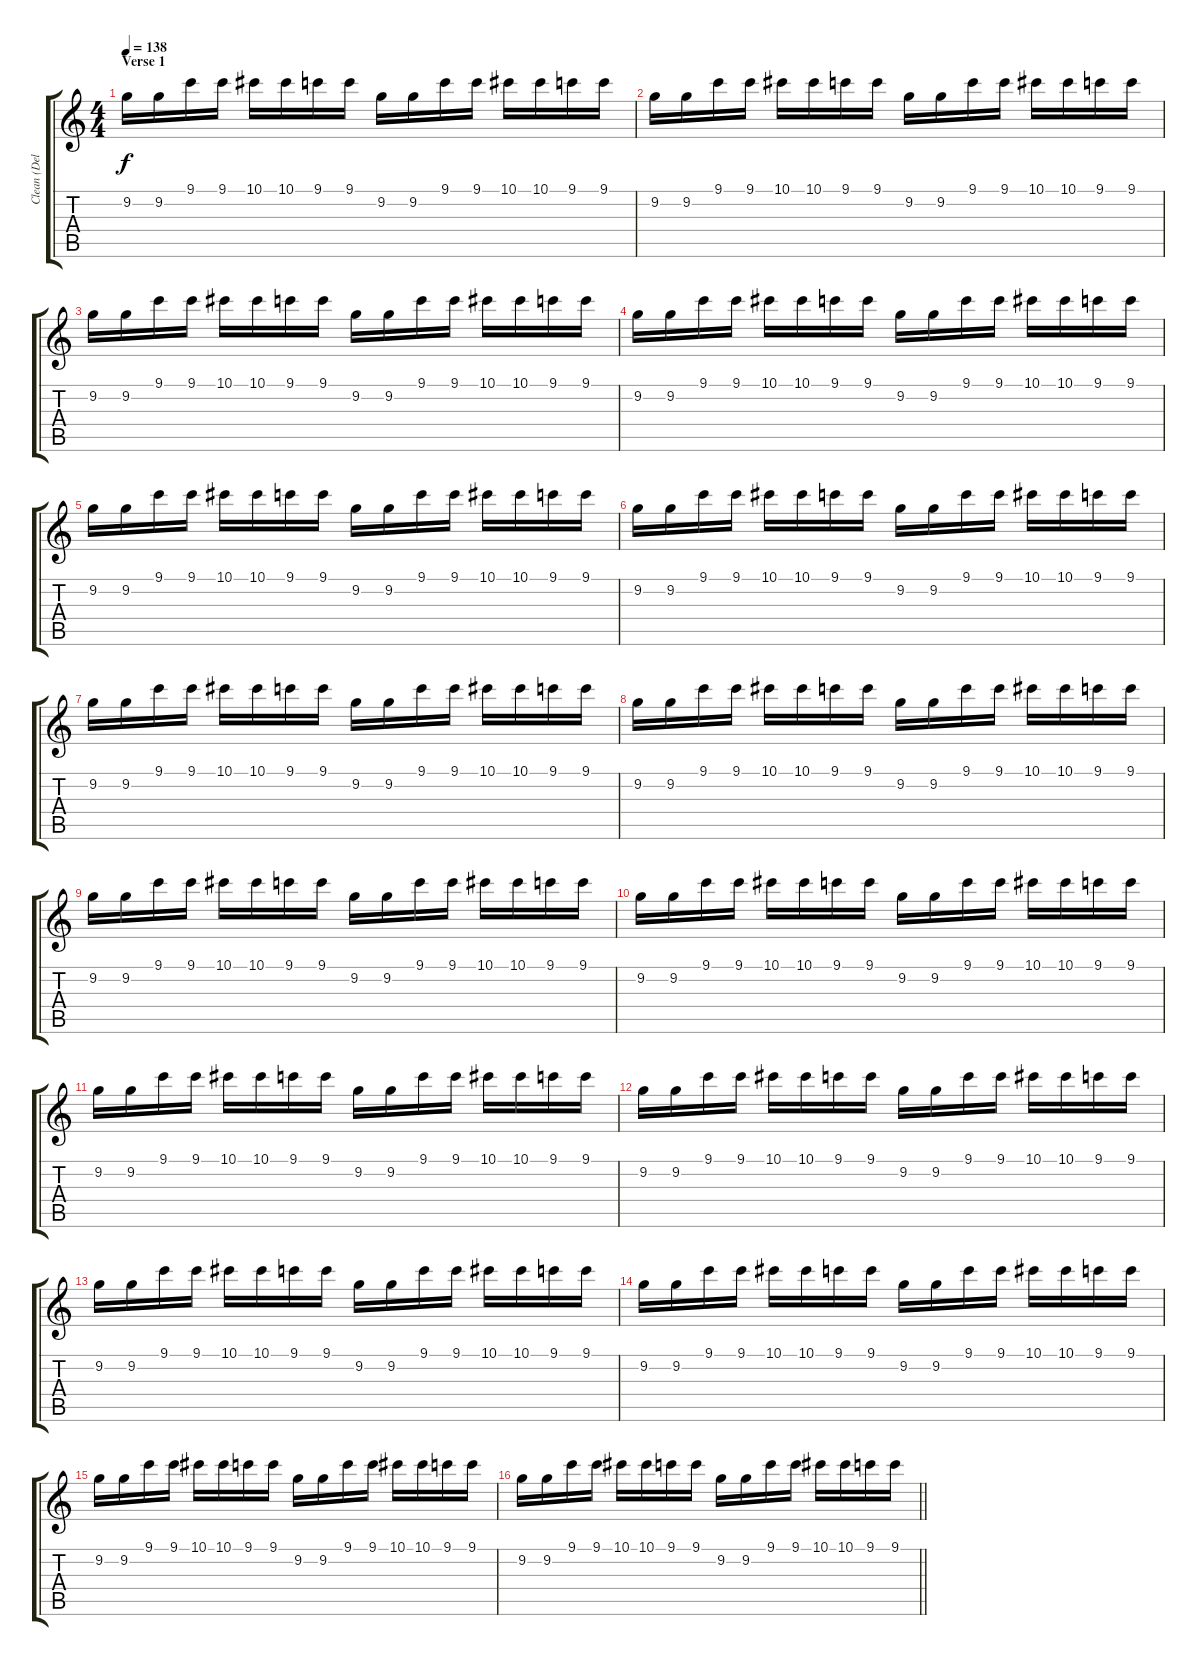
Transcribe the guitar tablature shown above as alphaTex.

\track ("Clean (Delay effect)" "Clean (Del") {instrument electricguitarjazz}
\staff {score tabs}
\tuning (Eb4 Bb3 Gb3 Db3 Ab2 Eb2) {hide}
\ts (4 4)
\section ("" "Verse 1")
\tempo 138
\clef g2
\ks c
9.2.16{dy f} 9.2.16 9.1.16 9.1.16 10.1.16 10.1.16 9.1.16 9.1.16 9.2.16 9.2.16 9.1.16 9.1.16 10.1.16 10.1.16 9.1.16 9.1.16 |
9.2.16 9.2.16 9.1.16 9.1.16 10.1.16 10.1.16 9.1.16 9.1.16 9.2.16 9.2.16 9.1.16 9.1.16 10.1.16 10.1.16 9.1.16 9.1.16 |
9.2.16 9.2.16 9.1.16 9.1.16 10.1.16 10.1.16 9.1.16 9.1.16 9.2.16 9.2.16 9.1.16 9.1.16 10.1.16 10.1.16 9.1.16 9.1.16 |
9.2.16 9.2.16 9.1.16 9.1.16 10.1.16 10.1.16 9.1.16 9.1.16 9.2.16 9.2.16 9.1.16 9.1.16 10.1.16 10.1.16 9.1.16 9.1.16 |
9.2.16 9.2.16 9.1.16 9.1.16 10.1.16 10.1.16 9.1.16 9.1.16 9.2.16 9.2.16 9.1.16 9.1.16 10.1.16 10.1.16 9.1.16 9.1.16 |
9.2.16 9.2.16 9.1.16 9.1.16 10.1.16 10.1.16 9.1.16 9.1.16 9.2.16 9.2.16 9.1.16 9.1.16 10.1.16 10.1.16 9.1.16 9.1.16 |
9.2.16 9.2.16 9.1.16 9.1.16 10.1.16 10.1.16 9.1.16 9.1.16 9.2.16 9.2.16 9.1.16 9.1.16 10.1.16 10.1.16 9.1.16 9.1.16 |
9.2.16 9.2.16 9.1.16 9.1.16 10.1.16 10.1.16 9.1.16 9.1.16 9.2.16 9.2.16 9.1.16 9.1.16 10.1.16 10.1.16 9.1.16 9.1.16 |
9.2.16 9.2.16 9.1.16 9.1.16 10.1.16 10.1.16 9.1.16 9.1.16 9.2.16 9.2.16 9.1.16 9.1.16 10.1.16 10.1.16 9.1.16 9.1.16 |
9.2.16 9.2.16 9.1.16 9.1.16 10.1.16 10.1.16 9.1.16 9.1.16 9.2.16 9.2.16 9.1.16 9.1.16 10.1.16 10.1.16 9.1.16 9.1.16 |
9.2.16 9.2.16 9.1.16 9.1.16 10.1.16 10.1.16 9.1.16 9.1.16 9.2.16 9.2.16 9.1.16 9.1.16 10.1.16 10.1.16 9.1.16 9.1.16 |
9.2.16 9.2.16 9.1.16 9.1.16 10.1.16 10.1.16 9.1.16 9.1.16 9.2.16 9.2.16 9.1.16 9.1.16 10.1.16 10.1.16 9.1.16 9.1.16 |
9.2.16 9.2.16 9.1.16 9.1.16 10.1.16 10.1.16 9.1.16 9.1.16 9.2.16 9.2.16 9.1.16 9.1.16 10.1.16 10.1.16 9.1.16 9.1.16 |
9.2.16 9.2.16 9.1.16 9.1.16 10.1.16 10.1.16 9.1.16 9.1.16 9.2.16 9.2.16 9.1.16 9.1.16 10.1.16 10.1.16 9.1.16 9.1.16 |
9.2.16 9.2.16 9.1.16 9.1.16 10.1.16 10.1.16 9.1.16 9.1.16 9.2.16 9.2.16 9.1.16 9.1.16 10.1.16 10.1.16 9.1.16 9.1.16 |
\barLineRight lightlight
9.2.16 9.2.16 9.1.16 9.1.16 10.1.16 10.1.16 9.1.16 9.1.16 9.2.16 9.2.16 9.1.16 9.1.16 10.1.16 10.1.16 9.1.16 9.1.16
